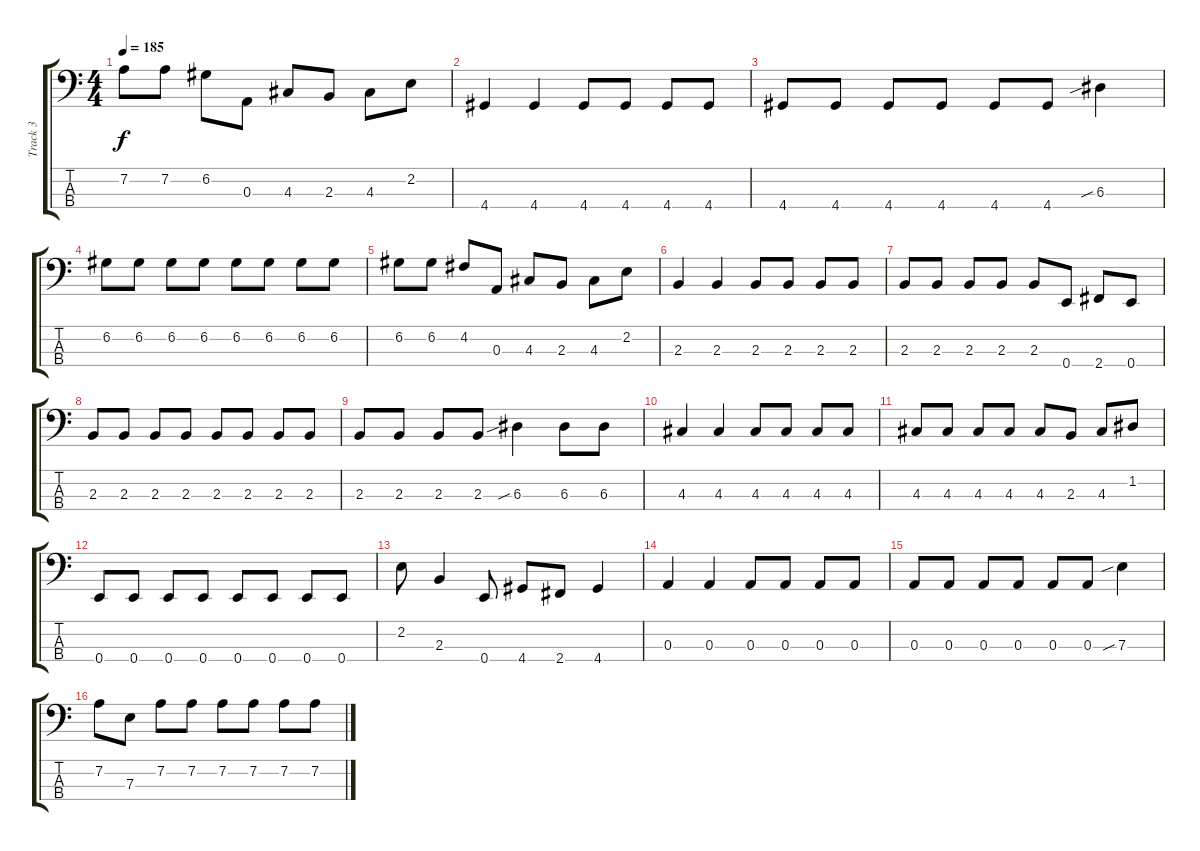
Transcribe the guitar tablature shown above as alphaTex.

\track ("Track 3" "Track 3") {instrument electricbassfinger}
\staff {score tabs}
\tuning (G2 D2 A1 E1) {hide}
\ts (4 4)
\tempo 185
\clef f4
\ks c
7.2.8{dy f} 7.2.8 6.2.8 0.3.8 4.3.8 2.3.8 4.3.8 2.2.8 |
4.4.4 4.4.4 4.4.8 4.4.8 4.4.8 4.4.8 |
4.4.8 4.4.8 4.4.8 4.4.8 4.4.8 4.4.8 6.3{sib}.4 |
6.2.8 6.2.8 6.2.8 6.2.8 6.2.8 6.2.8 6.2.8 6.2.8 |
6.2.8 6.2.8 4.2.8 0.3.8 4.3.8 2.3.8 4.3.8 2.2.8 |
2.3.4 2.3.4 2.3.8 2.3.8 2.3.8 2.3.8 |
2.3.8 2.3.8 2.3.8 2.3.8 2.3.8 0.4.8 2.4.8 0.4.8 |
2.3.8 2.3.8 2.3.8 2.3.8 2.3.8 2.3.8 2.3.8 2.3.8 |
2.3.8 2.3.8 2.3.8 2.3.8 6.3{sib}.4 6.3.8 6.3.8 |
4.3.4 4.3.4 4.3.8 4.3.8 4.3.8 4.3.8 |
4.3.8 4.3.8 4.3.8 4.3.8 4.3.8 2.3.8 4.3.8 1.2.8 |
0.4.8 0.4.8 0.4.8 0.4.8 0.4.8 0.4.8 0.4.8 0.4.8 |
2.2.8 2.3.4 0.4.8 4.4.8 2.4.8 4.4.4 |
0.3.4 0.3.4 0.3.8 0.3.8 0.3.8 0.3.8 |
0.3.8 0.3.8 0.3.8 0.3.8 0.3.8 0.3.8 7.3{sib}.4 |
7.2.8 7.3.8 7.2.8 7.2.8 7.2.8 7.2.8 7.2.8 7.2.8
